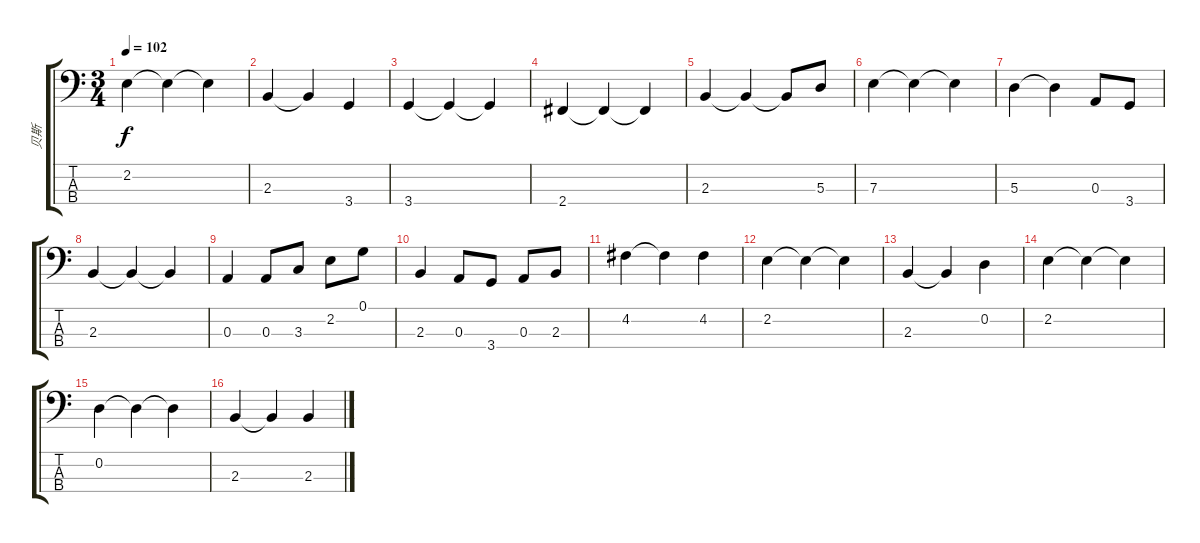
\track ("贝斯" "贝斯") {instrument electricbassfinger}
\staff {score tabs}
\tuning (G2 D2 A1 E1) {hide}
\ts (3 4)
\tempo 102
\clef f4
\ks c
2.2.4{dy f} 2.2{t}.4 2.2{t}.4 |
2.3.4 2.3{t}.4 3.4.4 |
3.4.4 3.4{t}.4 3.4{t}.4 |
2.4.4 2.4{t}.4 2.4{t}.4 |
2.3.4 2.3{t}.4 2.3{t}.8 5.3.8 |
7.3.4 7.3{t}.4 7.3{t}.4 |
5.3.4 5.3{t}.4 0.3.8 3.4.8 |
2.3.4 2.3{t}.4 2.3{t}.4 |
0.3.4 0.3.8 3.3.8 2.2.8 0.1.8 |
2.3.4 0.3.8 3.4.8 0.3.8 2.3.8 |
4.2.4 4.2{t}.4 4.2.4 |
2.2.4 2.2{t}.4 2.2{t}.4 |
2.3.4 2.3{t}.4 0.2.4 |
2.2.4 2.2{t}.4 2.2{t}.4 |
0.2.4 0.2{t}.4 0.2{t}.4 |
2.3.4 2.3{t}.4 2.3.4
